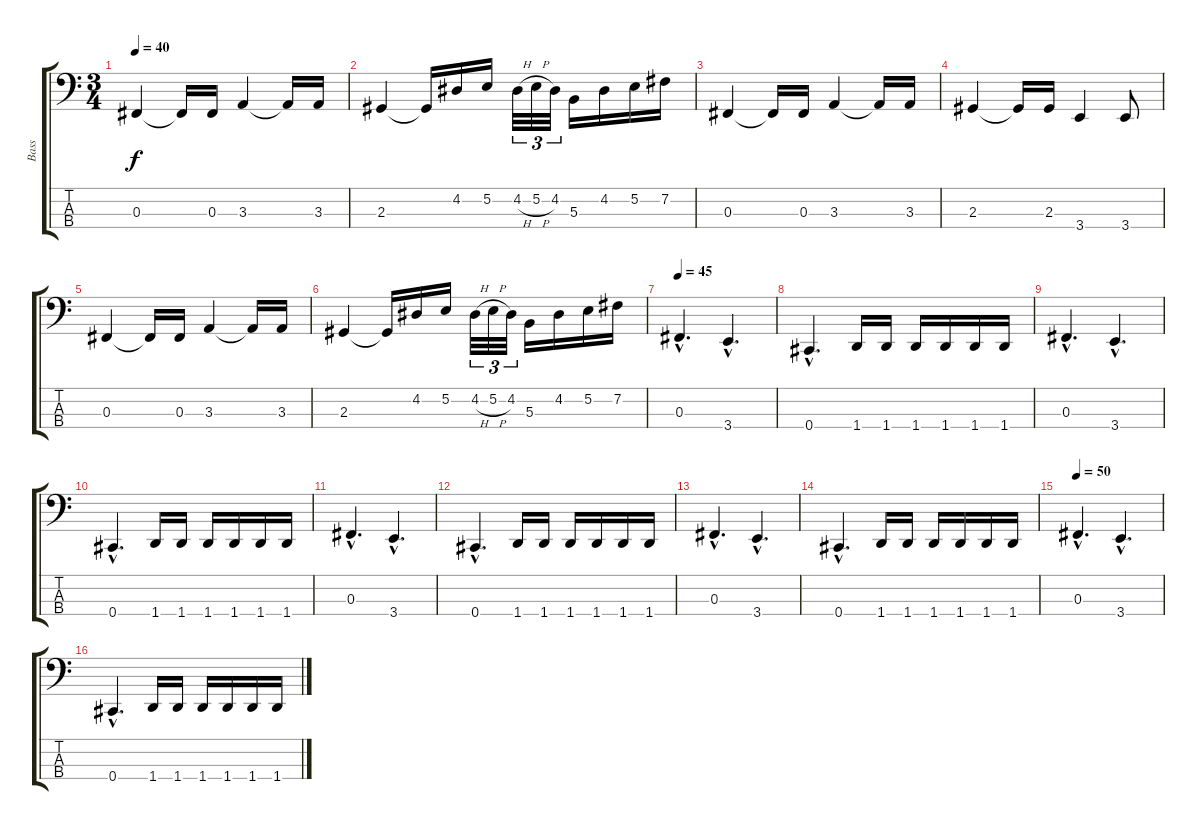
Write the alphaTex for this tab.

\track ("Bass" "Bass") {instrument electricbasspick}
\staff {score tabs}
\tuning (E2 B1 Gb1 Db1) {hide}
\ts (3 4)
\tempo 40
\clef f4
\ks c
0.3.4{dy f} 0.3{t}.16 0.3.16 3.3.4 3.3{t}.16 3.3.16 |
2.3.4 2.3{t}.16 4.2.16 5.2.16 4.2{h}.32{tu (3 2)} 5.2{h}.32{tu (3 2)} 4.2.32{tu (3 2)} 5.3.16 4.2.16 5.2.16 7.2.16 |
0.3.4 0.3{t}.16 0.3.16 3.3.4 3.3{t}.16 3.3.16 |
2.3.4 2.3{t}.16 2.3.16 3.4.4 3.4.8 |
0.3.4 0.3{t}.16 0.3.16 3.3.4 3.3{t}.16 3.3.16 |
2.3.4 2.3{t}.16 4.2.16 5.2.16 4.2{h}.32{tu (3 2)} 5.2{h}.32{tu (3 2)} 4.2.32{tu (3 2)} 5.3.16 4.2.16 5.2.16 7.2.16 |
\tempo 45
0.3{hac}.4{d} 3.4{hac}.4{d} |
0.4{hac}.4{d} 1.4.16 1.4.16 1.4.16 1.4.16 1.4.16 1.4.16 |
0.3{hac}.4{d} 3.4{hac}.4{d} |
0.4{hac}.4{d} 1.4.16 1.4.16 1.4.16 1.4.16 1.4.16 1.4.16 |
0.3{hac}.4{d} 3.4{hac}.4{d} |
0.4{hac}.4{d} 1.4.16 1.4.16 1.4.16 1.4.16 1.4.16 1.4.16 |
0.3{hac}.4{d} 3.4{hac}.4{d} |
0.4{hac}.4{d} 1.4.16 1.4.16 1.4.16 1.4.16 1.4.16 1.4.16 |
\tempo 50
0.3{hac}.4{d} 3.4{hac}.4{d} |
0.4{hac}.4{d} 1.4.16 1.4.16 1.4.16 1.4.16 1.4.16 1.4.16
